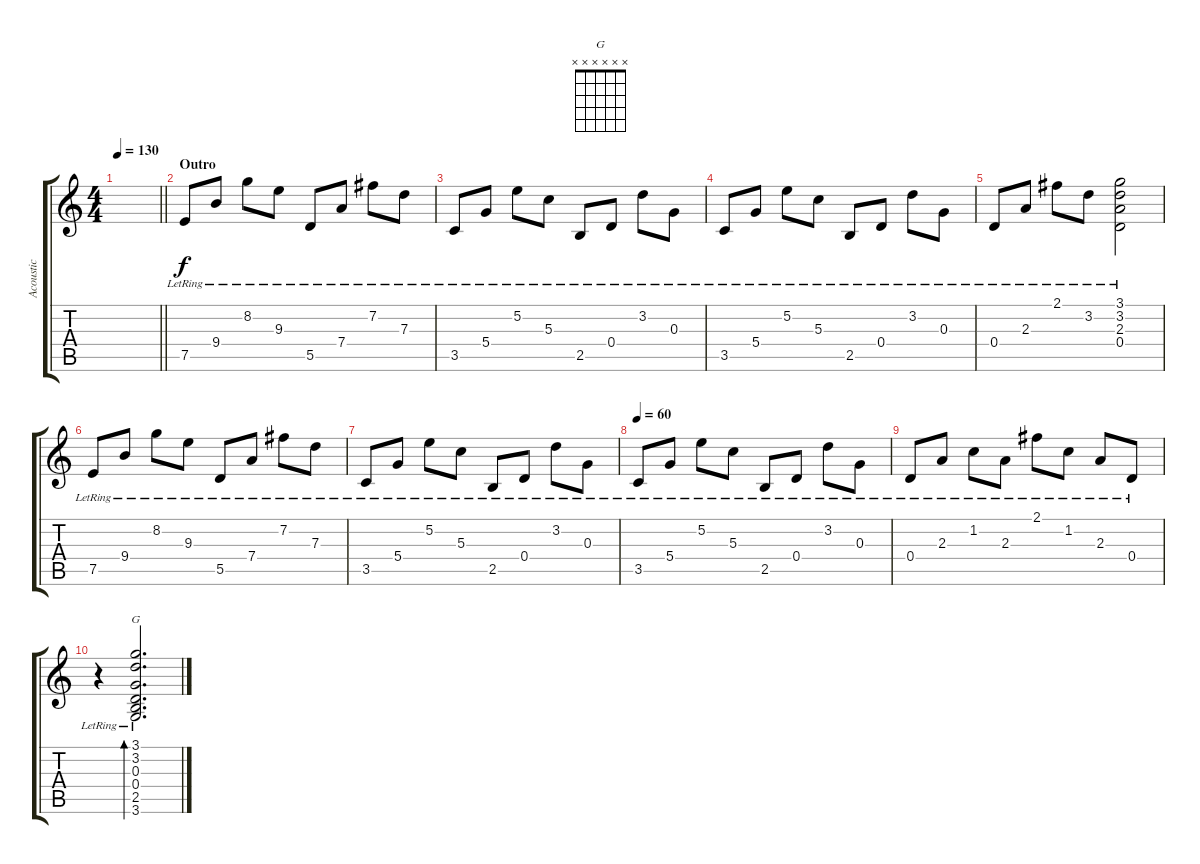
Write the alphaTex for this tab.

\track ("Acoustic" "Acoustic") {instrument acousticguitarsteel}
\staff {score tabs}
\tuning (E4 B3 G3 D3 A2 E2) {hide}
\chord ("G" x x x x x x)
\ts (4 4)
\tempo 130
\clef g2
\barLineRight lightlight
\ks c
|
\section ("" "Outro")
7.5{lr}.8 9.4{lr}.8 8.2{lr}.8 9.3{lr}.8 5.5{lr}.8 7.4{lr}.8 7.2{lr}.8 7.3{lr}.8 |
3.5{lr}.8 5.4{lr}.8 5.2{lr}.8 5.3{lr}.8 2.5{lr}.8 0.4{lr}.8 3.2{lr}.8 0.3{lr}.8 |
3.5{lr}.8 5.4{lr}.8 5.2{lr}.8 5.3{lr}.8 2.5{lr}.8 0.4{lr}.8 3.2{lr}.8 0.3{lr}.8 |
0.4{lr}.8 2.3{lr}.8 2.1{lr}.8 3.2{lr}.8 (3.1{lr} 3.2{lr} 2.3{lr} 0.4{lr}).2 |
7.5{lr}.8 9.4{lr}.8 8.2{lr}.8 9.3{lr}.8 5.5{lr}.8 7.4{lr}.8 7.2{lr}.8 7.3{lr}.8 |
3.5{lr}.8 5.4{lr}.8 5.2{lr}.8 5.3{lr}.8 2.5{lr}.8 0.4{lr}.8 3.2{lr}.8 0.3{lr}.8 |
\tempo 60
3.5{lr}.8 5.4{lr}.8 5.2{lr}.8 5.3{lr}.8 2.5{lr}.8 0.4{lr}.8 3.2{lr}.8 0.3{lr}.8 |
0.4{lr}.8 2.3{lr}.8 1.2{lr}.8 2.3{lr}.8 2.1{lr}.8 1.2{lr}.8 2.3{lr}.8 0.4{lr}.8 |
r.4 (3.1{lr} 3.2{lr} 0.3{lr} 0.4{lr} 2.5{lr} 3.6{lr}).2{d bd 480 ch "G"}
